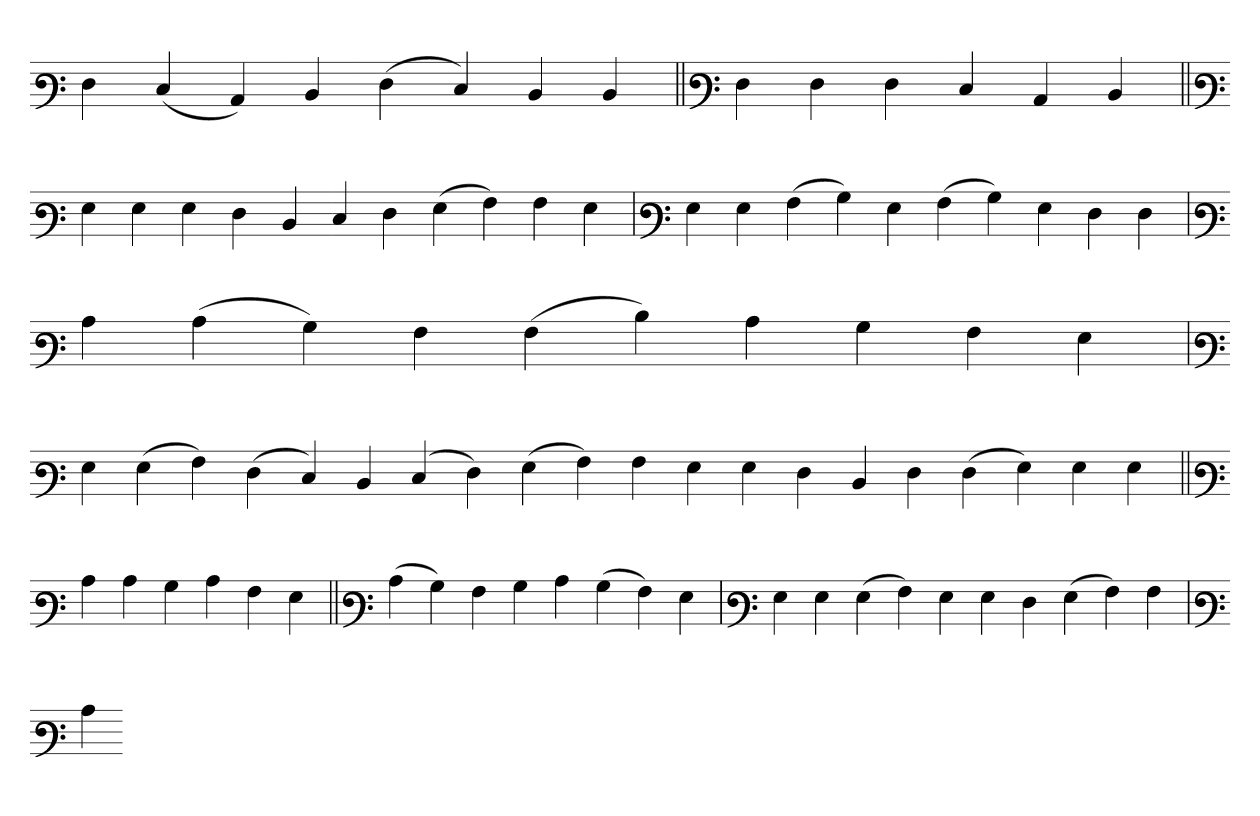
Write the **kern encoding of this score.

**kern
*part1
*staff1
*clefF3
=
4F
(4E
4C)
4D
(4F
4E)
4D
4D
=||
*clefF3
4F
4F
4F
4E
4C
4D
=||
*clefF3
4G
4G
4G
4F
4D
4E
4F
(4G
4A)
4A
4G
=`
*clefF3
4G
4G
(4A
4B)
4G
(4A
4B)
4G
4F
4F
=
*clefF3
4c
(4c
4B)
4A
(4A
4d)
4c
4B
4A
4G
='
*clefF3
4G
(4G
4A)
(4F
4E)
4D
(4E
4F)
(4G
4A)
4A
4G
4G
4F
4D
4F
(4F
4G)
4G
4G
=||
*clefF3
4c
4c
4B
4c
4A
4G
=||
*clefF3
(4c
4B)
4A
4B
4c
(4B
4A)
4G
=`
*clefF3
4G
4G
(4G
4A)
4G
4G
4F
(4G
4A)
4A
='
*clefF3
4c
=-
*-
